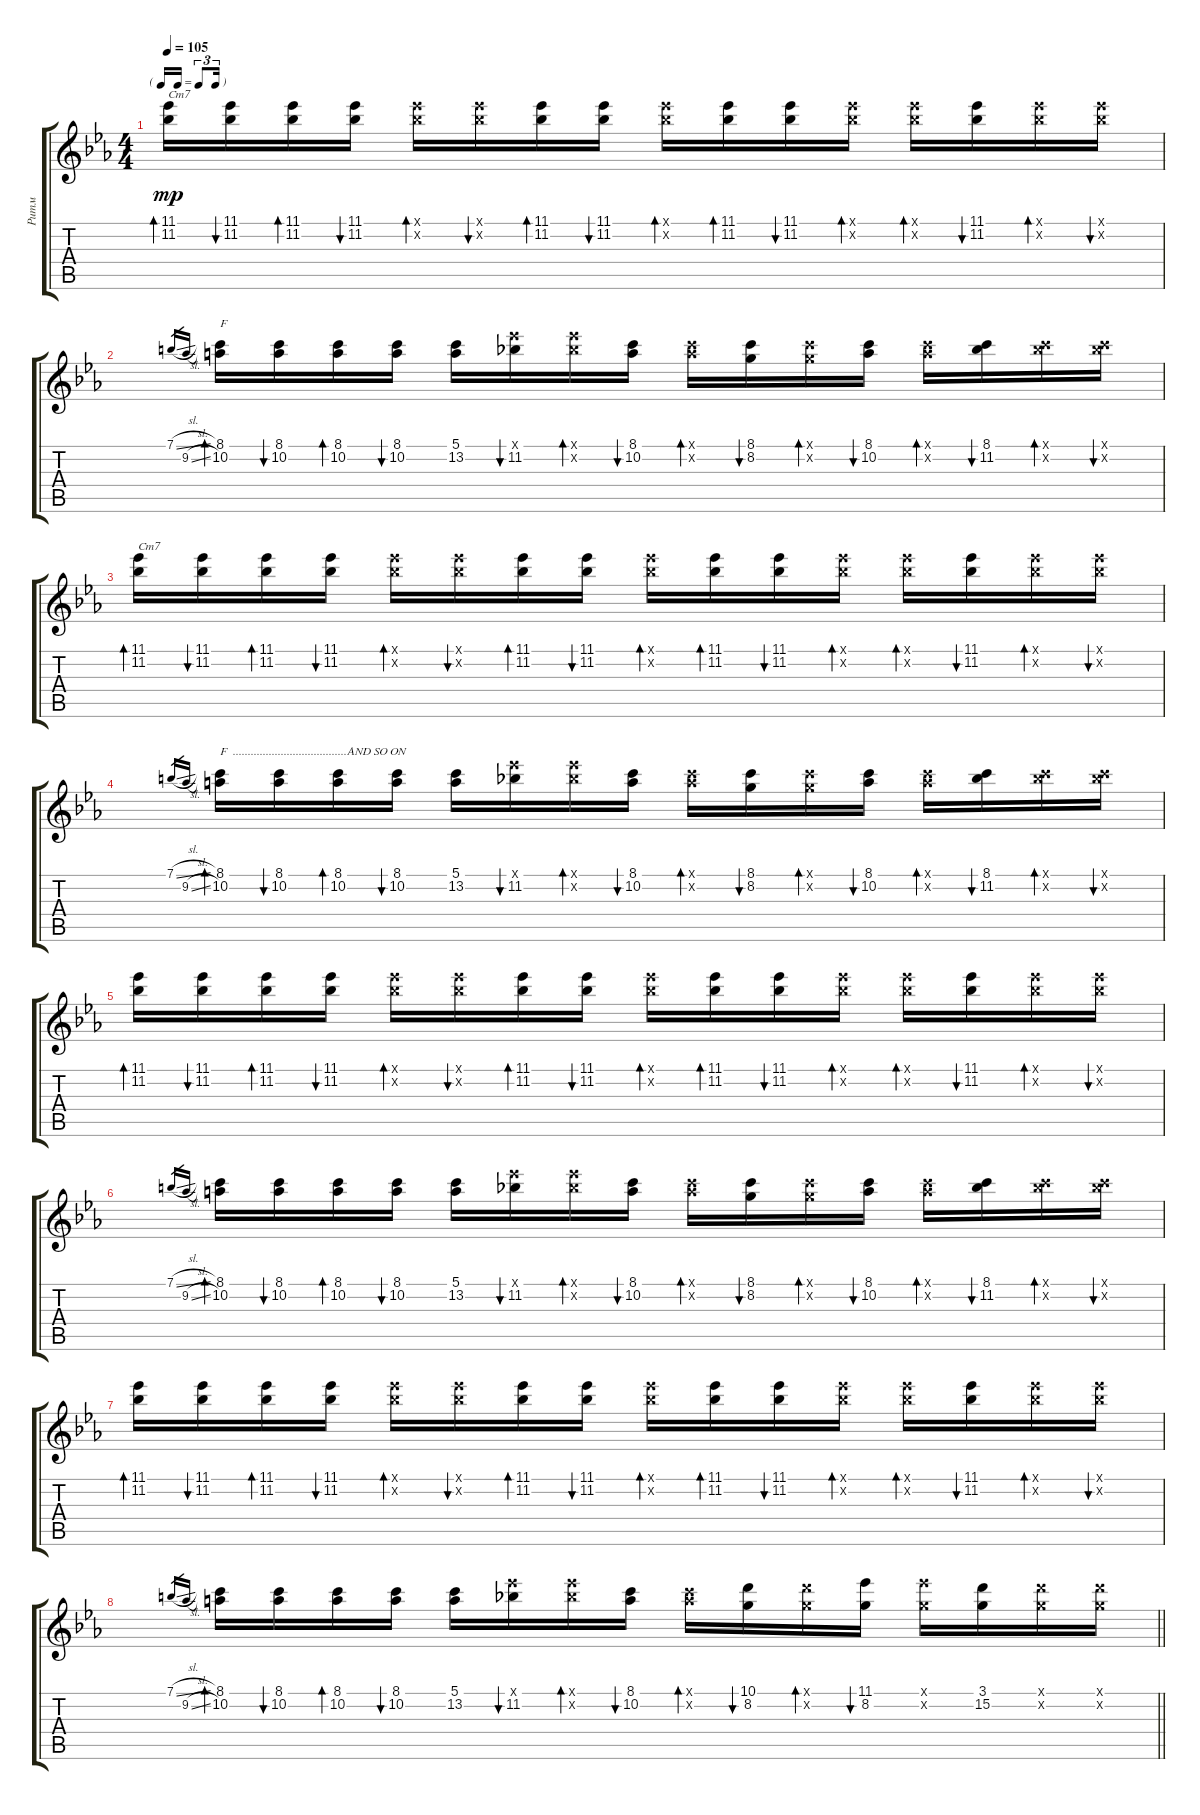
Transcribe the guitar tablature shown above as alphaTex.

\track ("Ритм" "Ритм") {instrument electricguitarjazz}
\staff {score tabs}
\tuning (E4 B3 G3 D3 A2 E2) {hide}
\ts (4 4)
\tf triplet16th
\tempo 105
\clef g2
\ks cminor
(11.1 11.2).16{bd 30 txt "Cm7" dy mp} (11.1 11.2).16{bu 30} (11.1 11.2).16{bd 30} (11.1 11.2).16{bu 30} (11.1{x} 11.2{x}).16{bd 30} (11.1{x} 11.2{x}).16{bu 30} (11.1 11.2).16{bd 30} (11.1 11.2).16{bu 30} (11.1{x} 11.2{x}).16{bd 30} (11.1 11.2).16{bd 30} (11.1 11.2).16{bu 30} (11.1{x} 11.2{x}).16{bd 30} (11.1{x} 11.2{x}).16{bd 30} (11.1 11.2).16{bu 30} (11.1{x} 11.2{x}).16{bd 30} (11.1{x} 11.2{x}).16{bu 30} |
7.1{sl}.16{gr} 9.2{sl}.16{gr} (8.1 10.2).16{bd 30 txt "F"} (8.1 10.2).16{bu 30} (8.1 10.2).16{bd 30} (8.1 10.2).16{bu 30} (5.1 13.2).16 (11.1{x} 11.2).16{bu 30} (11.1{x} 11.2{x}).16{bd 30} (8.1 10.2).16{bu 30} (8.1{x} 10.2{x}).16{bd 30} (8.1 8.2).16{bu 30} (8.1{x} 8.2{x}).16{bd 30} (8.1 10.2).16{bu 30} (8.1{x} 10.2{x}).16{bd 30} (8.1 11.2).16{bu 30} (8.1{x} 11.2{x}).16{bd 30} (8.1{x} 11.2{x}).16{bu 30} |
(11.1 11.2).16{bd 30 txt "Cm7"} (11.1 11.2).16{bu 30} (11.1 11.2).16{bd 30} (11.1 11.2).16{bu 30} (11.1{x} 11.2{x}).16{bd 30} (11.1{x} 11.2{x}).16{bu 30} (11.1 11.2).16{bd 30} (11.1 11.2).16{bu 30} (11.1{x} 11.2{x}).16{bd 30} (11.1 11.2).16{bd 30} (11.1 11.2).16{bu 30} (11.1{x} 11.2{x}).16{bd 30} (11.1{x} 11.2{x}).16{bd 30} (11.1 11.2).16{bu 30} (11.1{x} 11.2{x}).16{bd 30} (11.1{x} 11.2{x}).16{bu 30} |
7.1{sl}.16{gr} 9.2{sl}.16{gr} (8.1 10.2).16{bd 30 txt "F  ......................................AND SO ON"} (8.1 10.2).16{bu 30} (8.1 10.2).16{bd 30} (8.1 10.2).16{bu 30} (5.1 13.2).16 (11.1{x} 11.2).16{bu 30} (11.1{x} 11.2{x}).16{bd 30} (8.1 10.2).16{bu 30} (8.1{x} 10.2{x}).16{bd 30} (8.1 8.2).16{bu 30} (8.1{x} 8.2{x}).16{bd 30} (8.1 10.2).16{bu 30} (8.1{x} 10.2{x}).16{bd 30} (8.1 11.2).16{bu 30} (8.1{x} 11.2{x}).16{bd 30} (8.1{x} 11.2{x}).16{bu 30} |
(11.1 11.2).16{bd 30} (11.1 11.2).16{bu 30} (11.1 11.2).16{bd 30} (11.1 11.2).16{bu 30} (11.1{x} 11.2{x}).16{bd 30} (11.1{x} 11.2{x}).16{bu 30} (11.1 11.2).16{bd 30} (11.1 11.2).16{bu 30} (11.1{x} 11.2{x}).16{bd 30} (11.1 11.2).16{bd 30} (11.1 11.2).16{bu 30} (11.1{x} 11.2{x}).16{bd 30} (11.1{x} 11.2{x}).16{bd 30} (11.1 11.2).16{bu 30} (11.1{x} 11.2{x}).16{bd 30} (11.1{x} 11.2{x}).16{bu 30} |
7.1{sl}.16{gr} 9.2{sl}.16{gr} (8.1 10.2).16{bd 30} (8.1 10.2).16{bu 30} (8.1 10.2).16{bd 30} (8.1 10.2).16{bu 30} (5.1 13.2).16 (11.1{x} 11.2).16{bu 30} (11.1{x} 11.2{x}).16{bd 30} (8.1 10.2).16{bu 30} (8.1{x} 10.2{x}).16{bd 30} (8.1 8.2).16{bu 30} (8.1{x} 8.2{x}).16{bd 30} (8.1 10.2).16{bu 30} (8.1{x} 10.2{x}).16{bd 30} (8.1 11.2).16{bu 30} (8.1{x} 11.2{x}).16{bd 30} (8.1{x} 11.2{x}).16{bu 30} |
(11.1 11.2).16{bd 30} (11.1 11.2).16{bu 30} (11.1 11.2).16{bd 30} (11.1 11.2).16{bu 30} (11.1{x} 11.2{x}).16{bd 30} (11.1{x} 11.2{x}).16{bu 30} (11.1 11.2).16{bd 30} (11.1 11.2).16{bu 30} (11.1{x} 11.2{x}).16{bd 30} (11.1 11.2).16{bd 30} (11.1 11.2).16{bu 30} (11.1{x} 11.2{x}).16{bd 30} (11.1{x} 11.2{x}).16{bd 30} (11.1 11.2).16{bu 30} (11.1{x} 11.2{x}).16{bd 30} (11.1{x} 11.2{x}).16{bu 30} |
\barLineRight lightlight
7.1{sl}.16{gr} 9.2{sl}.16{gr} (8.1 10.2).16{bd 30} (8.1 10.2).16{bu 30} (8.1 10.2).16{bd 30} (8.1 10.2).16{bu 30} (5.1 13.2).16 (11.1{x} 11.2).16{bu 30} (11.1{x} 11.2{x}).16{bd 30} (8.1 10.2).16{bu 30} (8.1{x} 10.2{x}).16{bd 30} (10.1 8.2).16{bu 30} (10.1{x} 8.2{x}).16{bd 30} (11.1 8.2).16{bu 30} (3.1{x} 16.2{x}).16 (3.1 15.2).16 (3.1{x} 15.2{x}).16 (10.1{x} 8.2{x}).16
